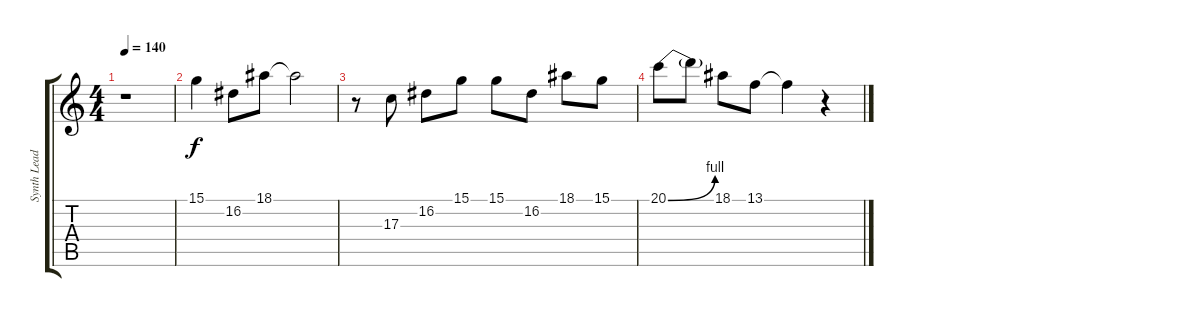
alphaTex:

\track ("Synth Lead" "Synth Lead") {instrument lead1square}
\staff {score tabs}
\tuning (E4 B3 G3 D3 A2 E2) {hide}
\ts (4 4)
\tempo 140
\clef g2
\ks c
r.1{dy f volume 11} |
15.1.4{volume 10} 16.2.8 18.1.8 18.1{t}.2 |
r.8{volume 6} 17.3.8 16.2.8 15.1.8 15.1.8 16.2.8 18.1.8 15.1.8 |
20.1{be (bend 0 0 60 4)}.8{volume 4} 20.1{t}.8 18.1.8 13.1.8 13.1{t}.4 r.4
